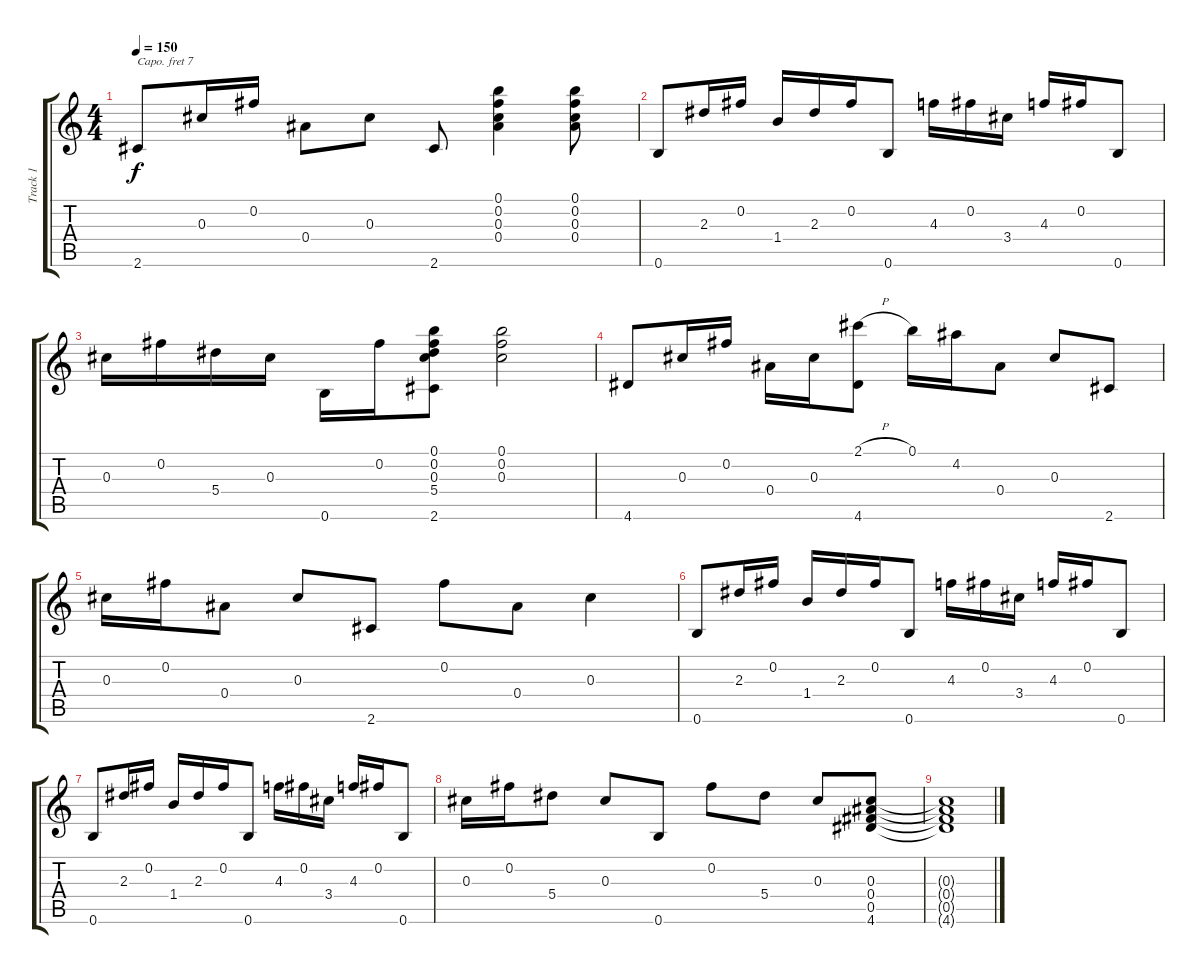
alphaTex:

\track ("Track 1" "Track 1") {instrument acousticguitarsteel}
\staff {score tabs}
\capo 7
\tuning (E4 B3 Gb3 Eb3 B2 E2) {hide}
\ts (4 4)
\tempo 150
\clef g2
\ks c
2.6.8{dy f} 0.3.16 0.2.16 0.4.8 0.3.8 2.6.8 (0.1 0.2 0.3 0.4).4 (0.1 0.2 0.3 0.4).8 |
0.6.8 2.3.16 0.2.16 1.4.16 2.3.16 0.2.16 0.6.8 4.3.16 0.2.16 3.4.16 4.3.16 0.2.16 0.6.8 |
0.3.16 0.2.16 5.4.16 0.3.16 0.6.16 0.2.16 (0.1 0.2 0.3 5.4 2.6).8 (0.1 0.2 0.3).2 |
4.6.8 0.3.16 0.2.16 0.4.16 0.3.16 (2.1{h} 4.6).8 0.1.16 4.2.16 0.4.8 0.3.8 2.6.8 |
0.3.16 0.2.16 0.4.8 0.3.8 2.6.8 0.2.8 0.4.8 0.3.4 |
0.6.8 2.3.16 0.2.16 1.4.16 2.3.16 0.2.16 0.6.8 4.3.16 0.2.16 3.4.16 4.3.16 0.2.16 0.6.8 |
0.6.8 2.3.16 0.2.16 1.4.16 2.3.16 0.2.16 0.6.8 4.3.16 0.2.16 3.4.16 4.3.16 0.2.16 0.6.8 |
0.3.16 0.2.16 5.4.8 0.3.8 0.6.8 0.2.8 5.4.8 0.3.8 (0.3 0.4 0.5 4.6).8 |
(0.3{t} 0.4{t} 0.5{t} 4.6{t}).1
